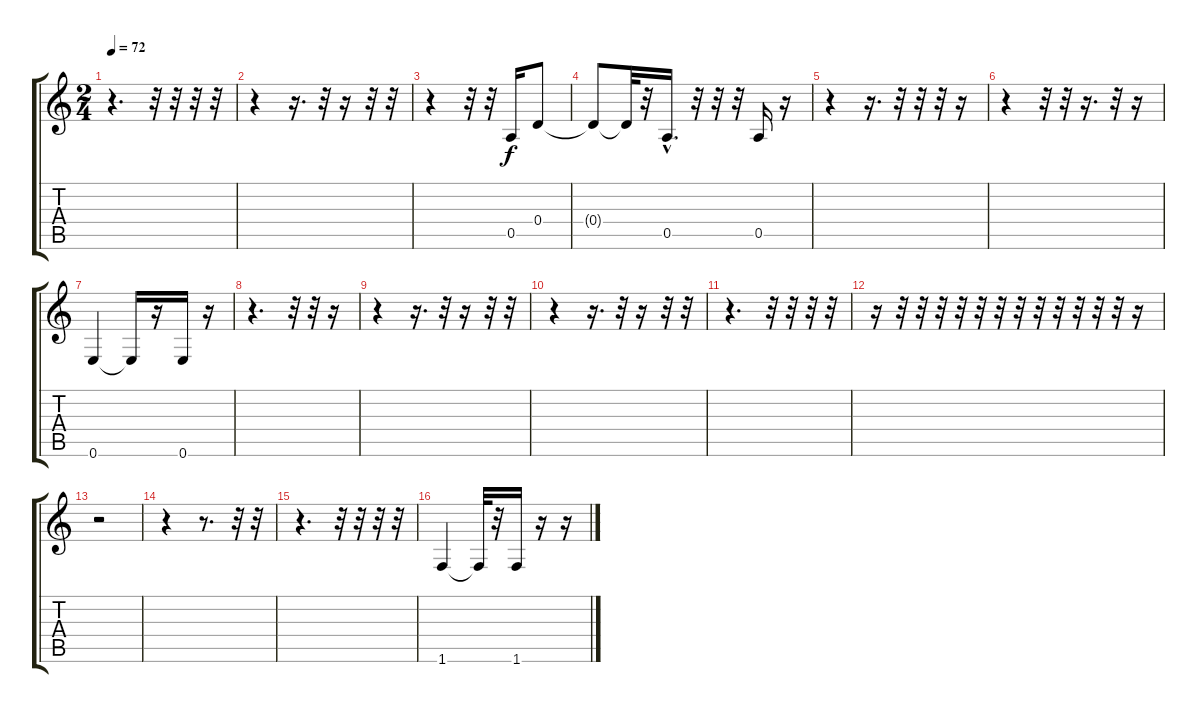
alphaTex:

\track "" {instrument electricbassfinger}
\staff {score tabs}
\tuning (E4 B3 G3 D3 A2 E2) {hide}
\ts (2 4)
\tempo 72
\clef g2
\ks c
r.4{d dy f} r.32 r.32 r.32 r.32 |
r.4 r.16{d} r.32 r.16 r.32 r.32 |
r.4 r.32 r.32 0.5.16 0.4.8 |
0.4{t}.8 0.4{t}.32 r.32 0.5{hac}.16{d} r.32 r.32 r.32 0.5.16 r.16 |
r.4 r.16{d} r.32 r.32 r.32 r.16 |
r.4 r.32 r.32 r.16{d} r.32 r.16 |
0.6.4 0.6{t}.16 r.16 0.6.16 r.16 |
r.4{d} r.32 r.32 r.16 |
r.4 r.16{d} r.32 r.16 r.32 r.32 |
r.4 r.16{d} r.32 r.16 r.32 r.32 |
r.4{d} r.32 r.32 r.32 r.32 |
r.16 r.32 r.32 r.32 r.32 r.32 r.32 r.32 r.32 r.32 r.32 r.32 r.32 r.16 |
r.2 |
r.4 r.8{d} r.32 r.32 |
r.4{d} r.32 r.32 r.32 r.32 |
1.6.4 1.6{t}.32 r.32 1.6.16 r.16 r.16
